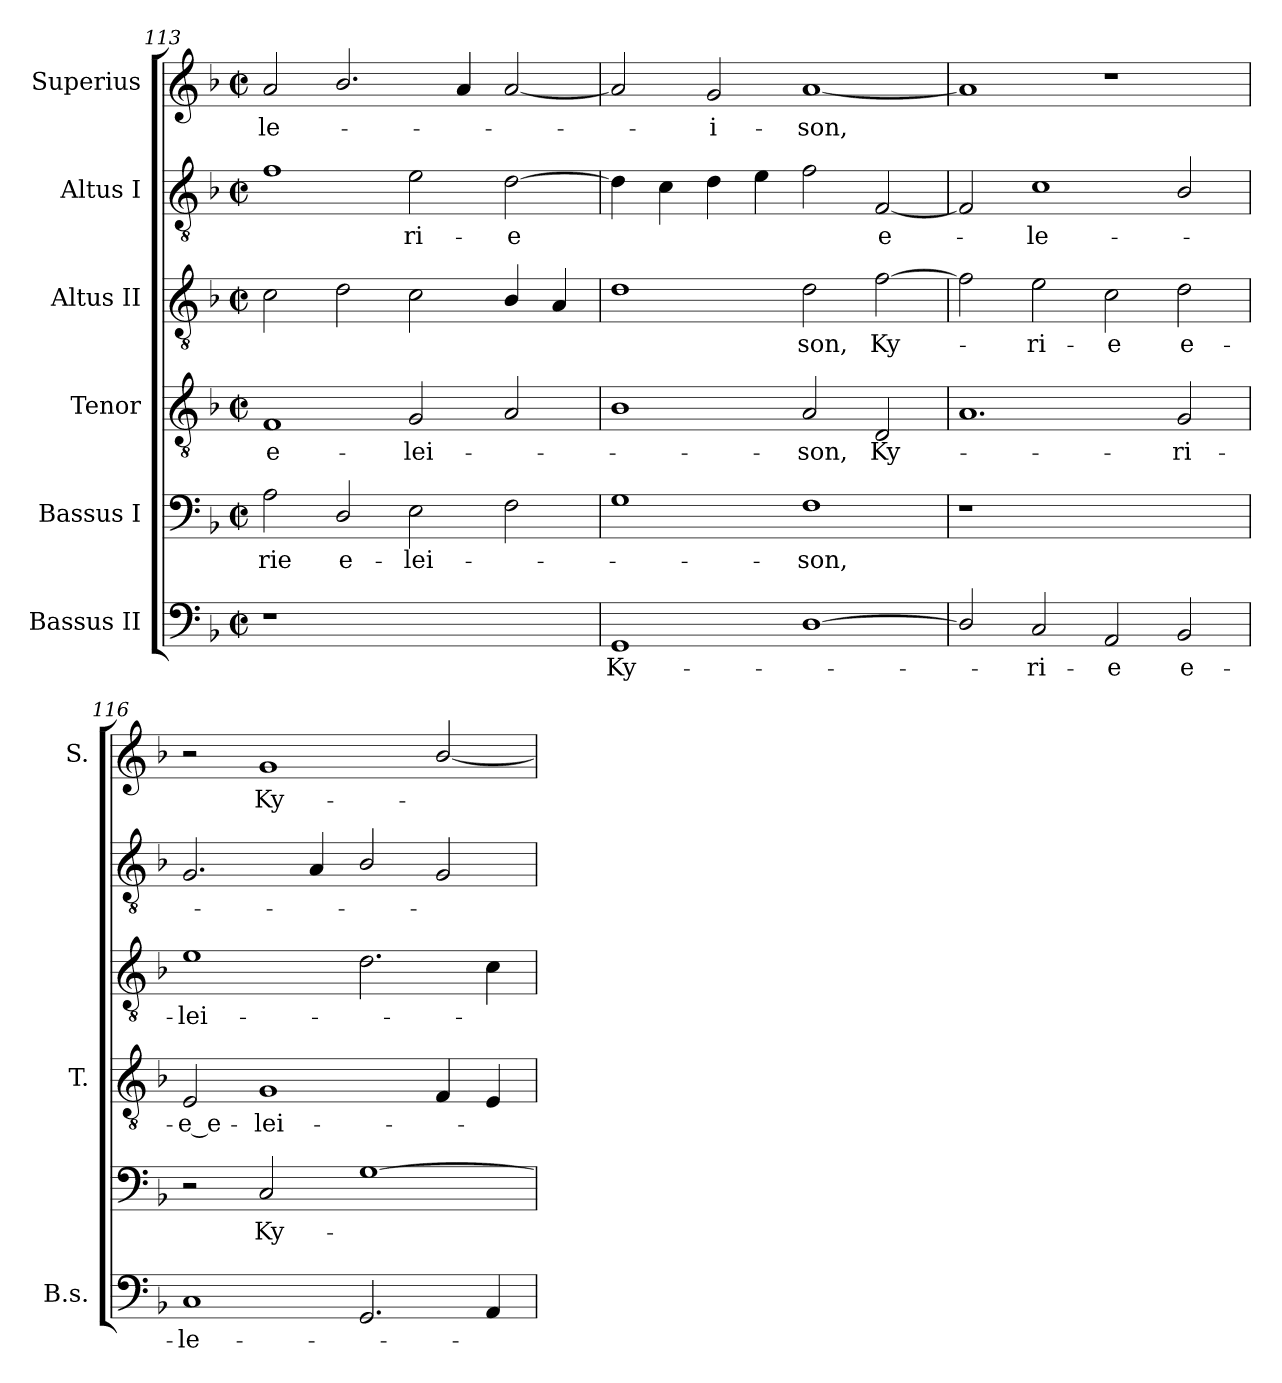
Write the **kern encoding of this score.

**kern	**text	**kern	**text	**kern	**text	**kern	**text	**kern	**text	**kern	**text
*part6	*part6	*part5	*part5	*part4	*part4	*part3	*part3	*part2	*part2	*part1	*part1
*staff6	*staff6	*staff5	*staff5	*staff4	*staff4	*staff3	*staff3	*staff2	*staff2	*staff1	*staff1
*I"Bassus II	*	*I"Bassus I	*	*I"Tenor	*	*I"Altus II	*	*I"Altus I	*	*I"Superius	*
*I'B.s.	*	*	*	*I'T.	*	*	*	*	*	*I'S.	*
*clefF4	*	*clefF4	*	*clefGv2	*	*clefGv2	*	*clefGv2	*	*clefG2	*
*	*	*	*	*ITrd7c12	*	*ITrd7c12	*	*ITrd7c12	*	*	*
*k[b-]	*	*k[b-]	*	*k[b-]	*	*k[b-]	*	*k[b-]	*	*k[b-]	*
*F:	*	*F:	*	*F:	*	*F:	*	*F:	*	*F:	*
*M2/2	*	*M2/2	*	*M2/2	*	*M2/2	*	*M2/2	*	*M2/2	*
*met(c|)	*	*met(c|)	*	*met(c|)	*	*met(c|)	*	*met(c|)	*	*met(c|)	*
=113	=113	=113	=113	=113	=113	=113	=113	=113	=113	=113	=113
!LO:N:vis=1	!	!	!	!	!	!	!	!	!	!	!
!	!	!	!LO:LY:b:color=#000000	!	!	!	!	!	!	!	!
!	!	!	!	!	!LO:LY:b:color=#000000	!	!	!	!	!	!
!	!	!	!	!	!	!	!	!	!	!	!LO:LY:b:color=#000000
1r	.	2Ai\	-rie	1FFi	e-	2Ci\	.	1Fi	.	2ai/	-le-
!	!	!	!LO:LY:b:color=#000000	!	!	!	!	!	!	!	!
.	.	2Di/	e-	.	.	2Di\	.	.	.	2.b-i/	.
!	!	!	!LO:LY:b:color=#000000	!	!	!	!	!	!	!	!
!	!	!	!	!	!LO:LY:b:color=#000000	!	!	!	!	!	!
!	!	!	!	!	!	!	!	!	!LO:LY:b:color=#000000	!	!
1ryy	.	2Ei\	-lei-	2GGi/	-lei-	2Ci\	.	2Ei\	-ri-	.	.
.	.	.	.	.	.	.	.	.	.	4ai/	.
!	!	!	!	!	!	!	!	!	!LO:LY:b:color=#000000	!	!
.	.	2Fi\	.	2AAi/	.	4BB-i/	.	[>2Di\	-e	[<2ai/	.
.	.	.	.	.	.	4AAi/	.	.	.	.	.
=114	=114	=114	=114	=114	=114	=114	=114	=114	=114	=114	=114
!	!LO:LY:b:color=#000000	!	!	!	!	!	!	!	!	!	!
1GGi	Ky-	1Gi	.	1BB-i	.	1Di	.	4Di\]	.	2ai/]	.
.	.	.	.	.	.	.	.	4Ci\	.	.	.
!	!	!	!	!	!	!	!	!	!	!	!LO:LY:b:color=#000000
.	.	.	.	.	.	.	.	4Di\	.	2gi/	-i-
.	.	.	.	.	.	.	.	4Ei\	.	.	.
!	!	!	!LO:LY:b:color=#000000	!	!	!	!	!	!	!	!
!	!	!	!	!	!LO:LY:b:color=#000000	!	!	!	!	!	!
!	!	!	!	!	!	!	!LO:LY:b:color=#000000	!	!	!	!
!	!	!	!	!	!	!	!	!	!	!	!LO:LY:b:color=#000000
[<1Di	.	1Fi	-son,	2AAi/	-son,	2Di\	-son,	2Fi\	.	[<1ai	-son,
!	!	!	!	!	!LO:LY:b:color=#000000	!	!	!	!	!	!
!	!	!	!	!	!	!	!LO:LY:b:color=#000000	!	!	!	!
!	!	!	!	!	!	!	!	!	!LO:LY:b:color=#000000	!	!
.	.	.	.	2DDi/	Ky-	[>2Fi\	Ky-	[<2FFi/	e-	.	.
=115	=115	=115	=115	=115	=115	=115	=115	=115	=115	=115	=115
!	!	!LO:N:vis=1	!	!	!	!	!	!	!	!	!
2Di/]	.	1r	.	1.AAi	.	2Fi\]	.	2FFi/]	.	1ai]	.
!	!LO:LY:b:color=#000000	!	!	!	!	!	!	!	!	!	!
!	!	!	!	!	!	!	!LO:LY:b:color=#000000	!	!	!	!
!	!	!	!	!	!	!	!	!	!LO:LY:b:color=#000000	!	!
2Ci/	-ri-	.	.	.	.	2Ei\	-ri-	1Ci	-le-	.	.
!	!LO:LY:b:color=#000000	!	!	!	!	!	!	!	!	!	!
!	!	!	!	!	!	!	!LO:LY:b:color=#000000	!	!	!	!
2AAi/	-e	1ryy	.	.	.	2Ci\	-e	.	.	1r	.
!	!LO:LY:b:color=#000000	!	!	!	!	!	!	!	!	!	!
!	!	!	!	!	!LO:LY:b:color=#000000	!	!	!	!	!	!
!	!	!	!	!	!	!	!LO:LY:b:color=#000000	!	!	!	!
2BB-i/	e-	.	.	2GGi/	-ri-	2Di\	e-	2BB-i/	.	.	.
!!LO:LB:g=z
=116	=116	=116	=116	=116	=116	=116	=116	=116	=116	=116	=116
!	!LO:LY:b:color=#000000	!	!	!	!	!	!	!	!	!	!
!	!	!	!	!	!LO:LY:b:color=#000000	!	!	!	!	!	!
!	!	!	!	!	!	!	!LO:LY:b:color=#000000	!	!	!	!
1Ci	-le-	2r	.	2EEi/	-e_e-	1Ei	-lei-	2.GGi/	.	2r	.
!	!	!	!LO:LY:b:color=#000000	!	!	!	!	!	!	!	!
!	!	!	!	!	!LO:LY:b:color=#000000	!	!	!	!	!	!
!	!	!	!	!	!	!	!	!	!	!	!LO:LY:b:color=#000000
.	.	2Ci/	Ky-	1GGi	-lei-	.	.	.	.	1gi	Ky-
.	.	.	.	.	.	.	.	4AAi/	.	.	.
2.GGi/	.	[>1Gi	.	.	.	2.Di\	.	2BB-i/	.	.	.
.	.	.	.	4FFi/	.	.	.	2GGi/	.	[<2b-i/	.
4AAi/	.	.	.	4EEi/	.	4Ci\	.	.	.	.	.
=	=	=	=	=	=	=	=	=	=	=	=
*-	*-	*-	*-	*-	*-	*-	*-	*-	*-	*-	*-
